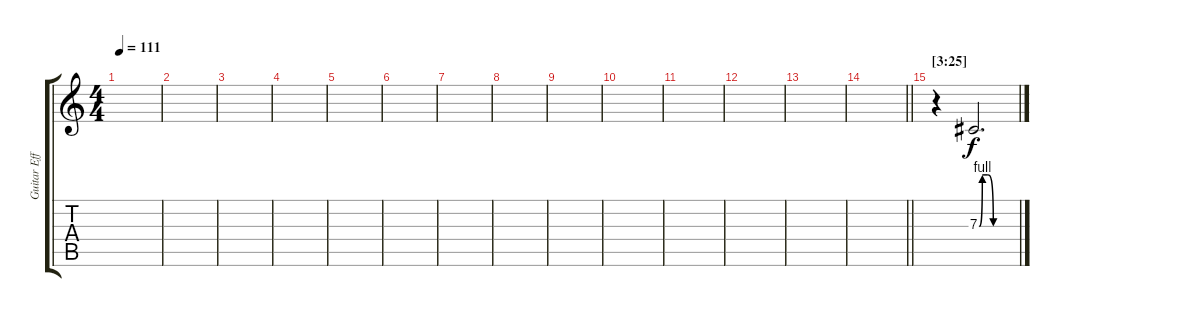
\track ("Guitar Effects II" "Guitar Eff") {instrument guitarfretnoise}
\staff {score tabs}
\tuning (Eb4 Bb3 Gb3 Db3 Ab2 Eb2) {hide}
\ts (4 4)
\tempo 111
\clef g2
\ks c
|
|
|
|
|
|
|
|
|
|
|
|
|
\barLineRight lightlight
|
\section ("" "[3:25]")
r.4{volume 9 instrument distortionguitar} 7.3{be (custom 0 0 5 4 14 4 23 0 30 0 39 0 45 0 60 0)}.2{d}
